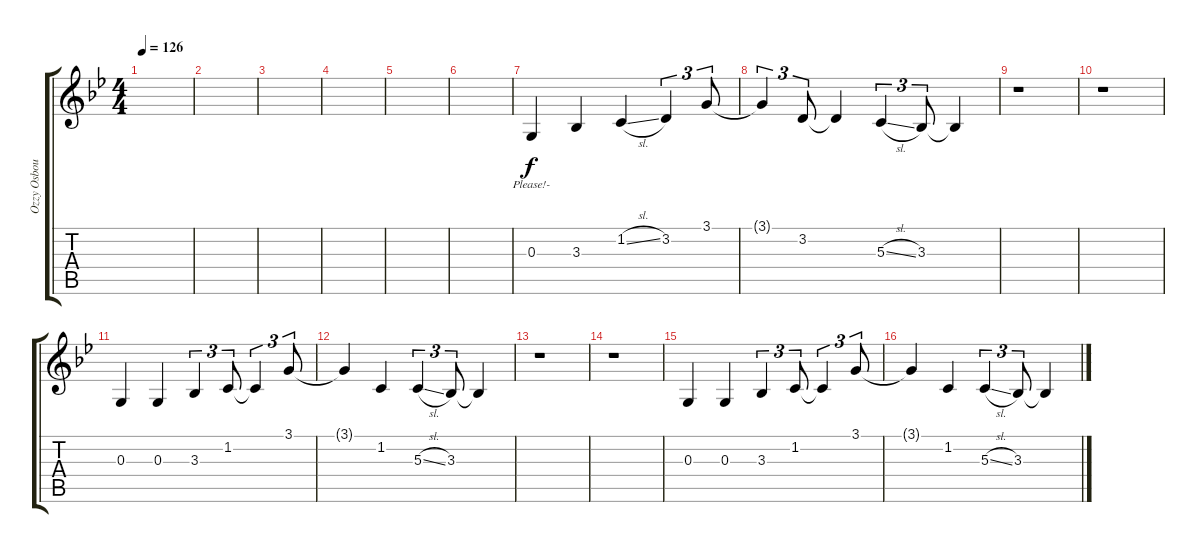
\track ("Ozzy Osbourne" "Ozzy Osbou") {instrument synthstrings1}
\staff {score tabs}
\tuning (E4 B3 G3 D3 A2 E2) {hide}
\ts (4 4)
\tempo 126
\clef g2
\ks bb
|
|
|
|
|
|
0.3.4{lyrics (0 "Please!-") lyrics (1 "") lyrics (2 "") lyrics (3 "") lyrics (4 "")} 3.3.4 1.2{sl}.4 3.2.4{tu (3 2)} 3.1.8{tu (3 2)} |
3.1{t}.4{tu (3 2)} 3.2.8{tu (3 2)} 3.2{t}.4 5.3{sl}.4{tu (3 2)} 3.3.8{tu (3 2)} 3.3{t}.4 |
r.1 |
r.1 |
0.3.4 0.3.4 3.3.4{tu (3 2)} 1.2.8{tu (3 2)} 1.2{t}.4{tu (3 2)} 3.1.8{tu (3 2)} |
3.1{t}.4 1.2.4 5.3{sl}.4{tu (3 2)} 3.3.8{tu (3 2)} 3.3{t}.4 |
r.1 |
r.1 |
0.3.4 0.3.4 3.3.4{tu (3 2)} 1.2.8{tu (3 2)} 1.2{t}.4{tu (3 2)} 3.1.8{tu (3 2)} |
3.1{t}.4 1.2.4 5.3{sl}.4{tu (3 2)} 3.3.8{tu (3 2)} 3.3{t}.4
